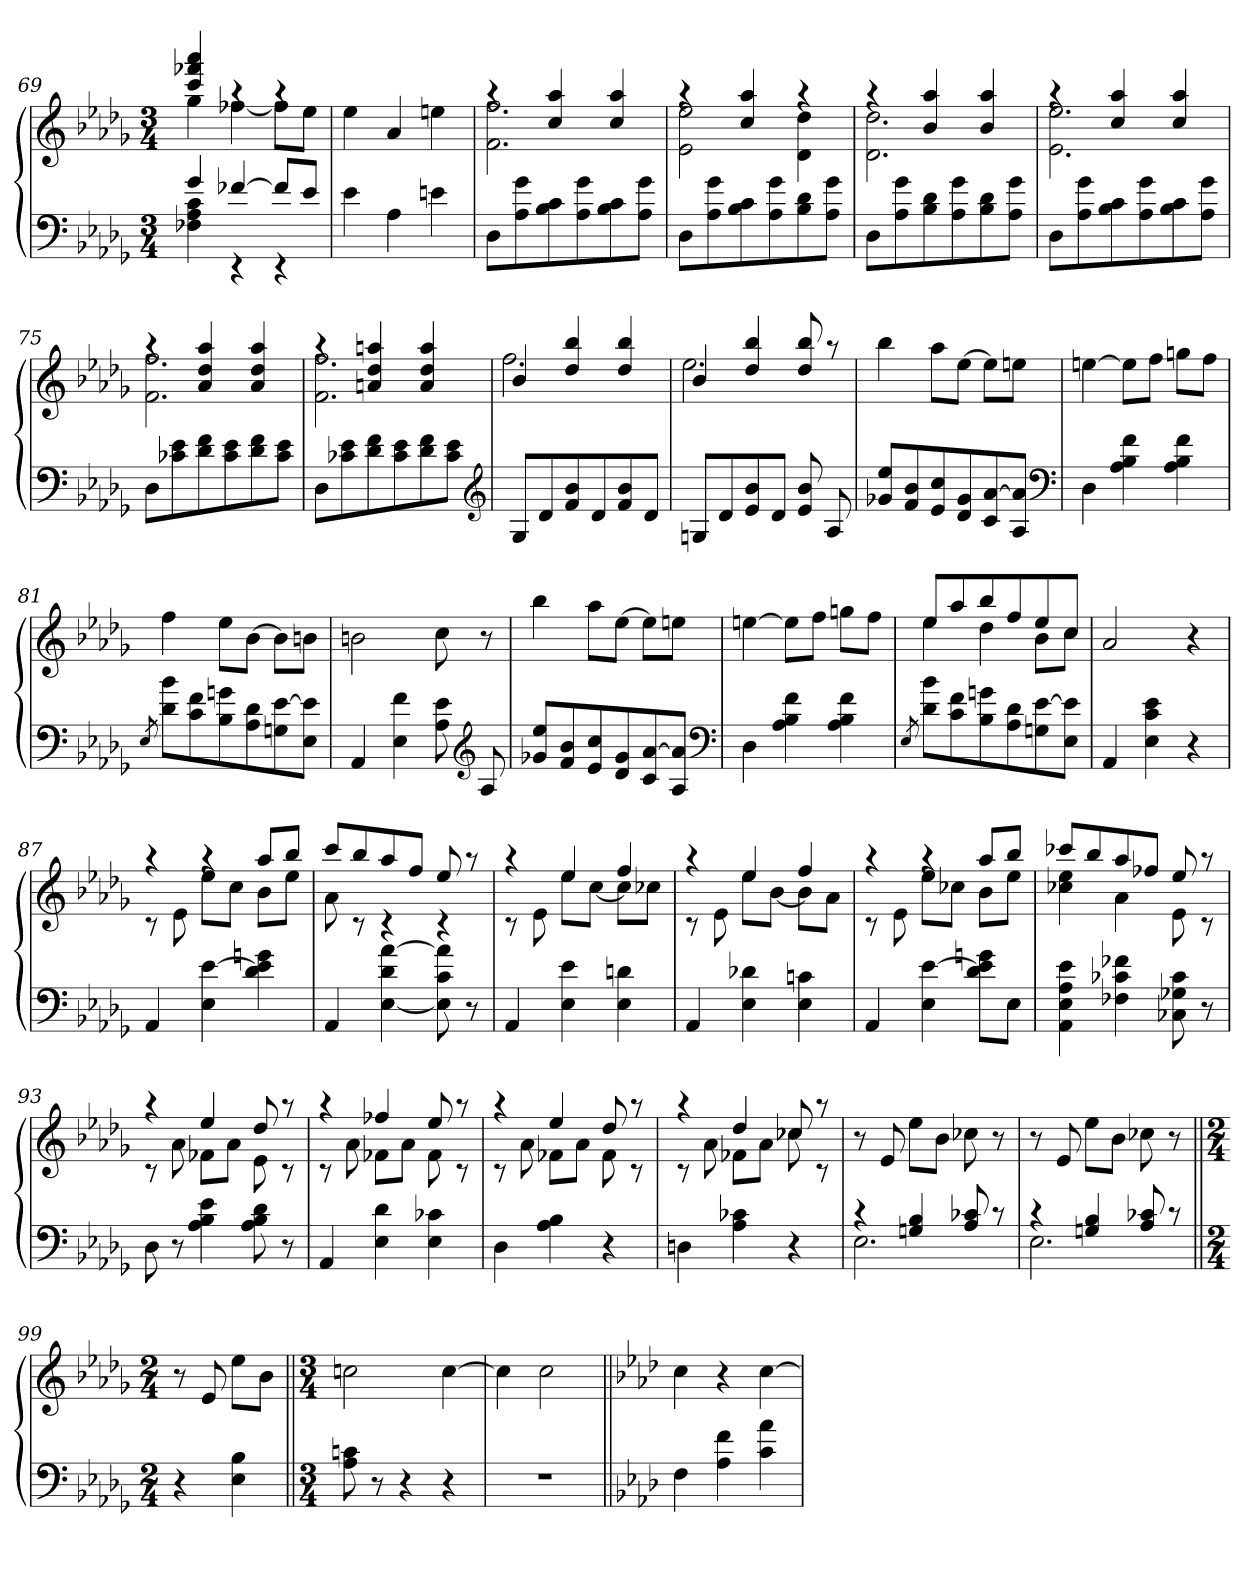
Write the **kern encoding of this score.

**kern	**kern
*part1	*part1
*staff2	*staff1
*clefF4	*clefG2
*k[b-e-a-d-g-]	*k[b-e-a-d-g-]
*M3/4	*M3/4
=69	=69
*^	*^
4g-	4F-X 4A- 4c	4ccc 4fff-X 4aaa-	4gg-
[4f-X	4rEE	4raa	[4ff-X
8f-L]	4rEE	4raa	8ff-L]
8e-J	.	.	8ee-J
*v	*v	*	*
*	*v	*v
=70	=70
4e-	4ee-
4A-	4a-
4en	4een
=71	=71
*	*^
8D-L	4raa	2.f 2.ff
8A- 8g-	.	.
8B- 8c	4cc 4aa-	.
8A- 8g-	.	.
8B- 8c	4cc 4aa-	.
8A- 8g-J	.	.
=72	=72	=72
8D-L	4raa	2e- 2ee-
8A- 8g-	.	.
8B- 8c	4cc 4aa-	.
8A- 8g-	.	.
8B- 8d-	4raa	4d- 4dd-
8A- 8g-J	.	.
=73	=73	=73
8D-L	4raa	2.d- 2.dd-
8A- 8g-	.	.
8B- 8d-	4b- 4aa-	.
8A- 8g-	.	.
8B- 8d-	4b- 4aa-	.
8A- 8g-J	.	.
=74	=74	=74
8D-L	4raa	2.e- 2.ee-
8A- 8g-	.	.
8B- 8c	4cc 4aa-	.
8A- 8g-	.	.
8B- 8c	4cc 4aa-	.
8A- 8g-J	.	.
=75	=75	=75
8D-L	4raa	2.f 2.ff
8c-X 8e-	.	.
8d- 8f	4a- 4dd- 4aa-	.
8c- 8e-	.	.
8d- 8f	4a- 4dd- 4aa-	.
8c- 8e-J	.	.
=76	=76	=76
8D-L	4raa	2.f 2.ff
8c-X 8e-	.	.
8d- 8f	4an 4dd- 4aan	.
8c- 8e-	.	.
8d- 8f	4a 4dd- 4aa	.
8c- 8e-J	.	.
*clefG2	*	*
=77	=77	=77
8G-L	4b-	2.ff
8d-	.	.
8f 8b-	4dd- 4bb-	.
8d-	.	.
8f 8b-	4dd- 4bb-	.
8d-J	.	.
=78	=78	=78
8GnL	4b-	2.ee-
8d-	.	.
8e- 8b-	4dd- 4bb-	.
8d-J	.	.
8e- 8b-	8dd- 8bb-	.
8A-	8raa	.
*	*v	*v
=79	=79
8g-X 8ee-L	4bb-
8f 8b-	.
8e- 8cc	8aa-L
8d- 8g-	[8ee-J
8c [8a-	8ee-L]
8A- 8a-]J	8eenJ
*clefF4	*
=80	=80
4D-	[4een
4A- 4B- 4f	8eeL]
.	8ffJ
4A- 4B- 4f	8ggnL
.	8ffJ
=81	=81
8qE-/	.
8d- 8b-L	4ff
8c 8f	.
8B- 8gn	8ee-L
8A- 8d-	[8b-J
8Gn [8e-	8b-L]
8E- 8e-]J	8bnJ
=82	=82
4AA-	2bn
4E- 4f	.
8A- 8e-	8cc
*clefG2	*
8A-	8r
=83	=83
8g-X 8ee-L	4bb-
8f 8b-	.
8e- 8cc	8aa-L
8d- 8g-	[8ee-J
8c [8a-	8ee-L]
8A- 8a-]J	8eenJ
*clefF4	*
=84	=84
4D-	[4een
4A- 4B- 4f	8eeL]
.	8ffJ
4A- 4B- 4f	8ggnL
.	8ffJ
=85	=85
8qE-/	.
*	*^
8d- 8b-L	8ee-L	4ee-
8c 8f	8aa-	.
8B- 8gn	8bb-	4dd-
8A- 8d-	8ff	.
8Gn [8e-	8ee-	8b-L
8E- 8e-]J	8ccJ	8ccJ
*	*v	*v
=86	=86
4AA-	2a-
4E- 4c 4e-	.
4r	4r
=87	=87
*	*^
4AA-	4raa	8rc
.	.	8e-
4E- [4e-	4raa	8ee-L
.	.	8ccJ
4d- 4e-] 4gn	8aa-L	8b-L
.	8bb-J	8ee-J
=88	=88	=88
4AA-	8cccL	8a-
.	8bb-	8rc
[4E- 4d- [4a-	8aa-	4rc
.	8ffJ	.
8E-] 8c 8a-]	8ee-	4rc
8r	8raa	.
=89	=89	=89
4AA-	4raa	8rc
.	.	8e-
4E- 4e-	4ee-	8ee-L
.	.	[8ccJ
4E- 4dn	4ff	8ccL]
.	.	8cc-XJ
=90	=90	=90
4AA-	4raa	8rc
.	.	8e-
4E- 4d-X	4ee-	8ee-L
.	.	[8b-J
4E- 4cn	4ff	8b-L]
.	.	8a-J
=91	=91	=91
4AA-	4raa	8rc
.	.	8e-
4E- [4e-	4raa	8ee-L
.	.	8cc-XJ
8d- 8e-] 8gnL	8aa-L	8b-L
8E-J	8bb-J	8ee-J
=92	=92	=92
4AA- 4E- 4A- 4e-	8ccc-XL	4cc-X 4ee-
.	8bb-	.
4F-X 4c-X 4f-X	8aa-	4a-
.	8ff-XJ	.
8C-X 8G-X 8c-	8ee-	8e-
8r	8raa	8rc
=93	=93	=93
8D-	4raa	8rc
8r	.	8a-
4A- 4B- 4e-	4ee-	8f-XL
.	.	8a-J
8A- 8B- 8d-	8dd-	8e-
8r	8raa	8rc
=94	=94	=94
4AA-	4raa	8rc
.	.	8a-
4E- 4d-	4ff-X	8f-XL
.	.	8a-J
4E- 4c-X	8ee-	8f-
.	8raa	8rc
=95	=95	=95
4D-	4raa	8rc
.	.	8a-
4A- 4B-	4ee-	8f-XL
.	.	8a-J
4r	8dd-	8f-
.	8raa	8rc
=96	=96	=96
4Dn	4raa	8rc
.	.	8a-
4A- 4c-X	4dd-	8f-XL
.	.	8a-J
4r	8cc-X	8cc-X
.	8raa	8rc
*	*v	*v
=97	=97
*^	*
4rc	2.E-	8r
.	.	8e-
4Gn 4B-	.	8ee-L
.	.	8b-J
8A- 8c-X	.	8cc-X
8rc	.	8r
=98	=98	=98
4rc	2.E-	8r
.	.	8e-
4Gn 4B-	.	8ee-L
.	.	8b-J
8A- 8c-X	.	8cc-X
8rc	.	8r
*v	*v	*
=99||	=99||
*M2/4	*M2/4
4r	8r
.	8e-
4E- 4B-	8ee-L
.	8b-J
=100||	=100||
*M3/4	*M3/4
8A- 8cn	2ccn
8r	.
4r	.
4r	[4cc
=101	=101
2.r	4cc]
.	2cc
=102||	=102||
*k[b-e-a-d-]	*k[b-e-a-d-]
4F	4cc
4A- 4f	4r
4c 4a-	[4cc
=	=
*-	*-
